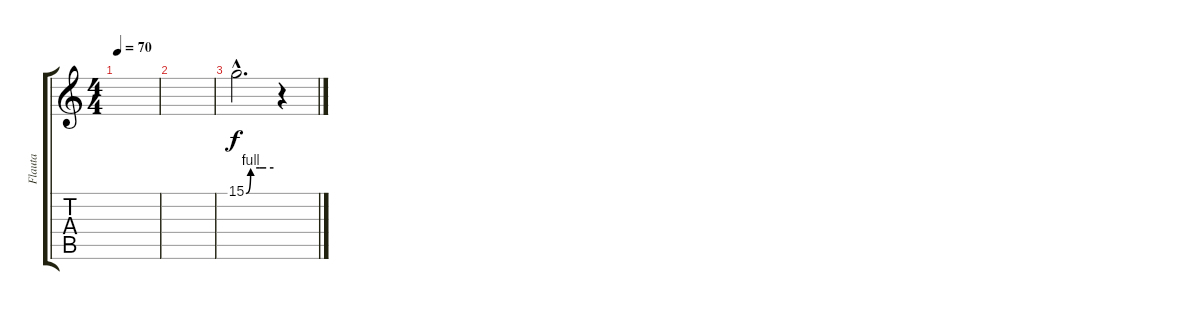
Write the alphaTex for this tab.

\track ("Flauta" "Flauta") {instrument ocarina}
\staff {score tabs}
\tuning (E4 B3 G3 D3 A2 E2) {hide}
\ts (4 4)
\tempo 70
\clef g2
\ks c
|
|
15.1{be (custom 0 0 10 4 30 4 44 4 60 4) hac}.2{d} r.4
